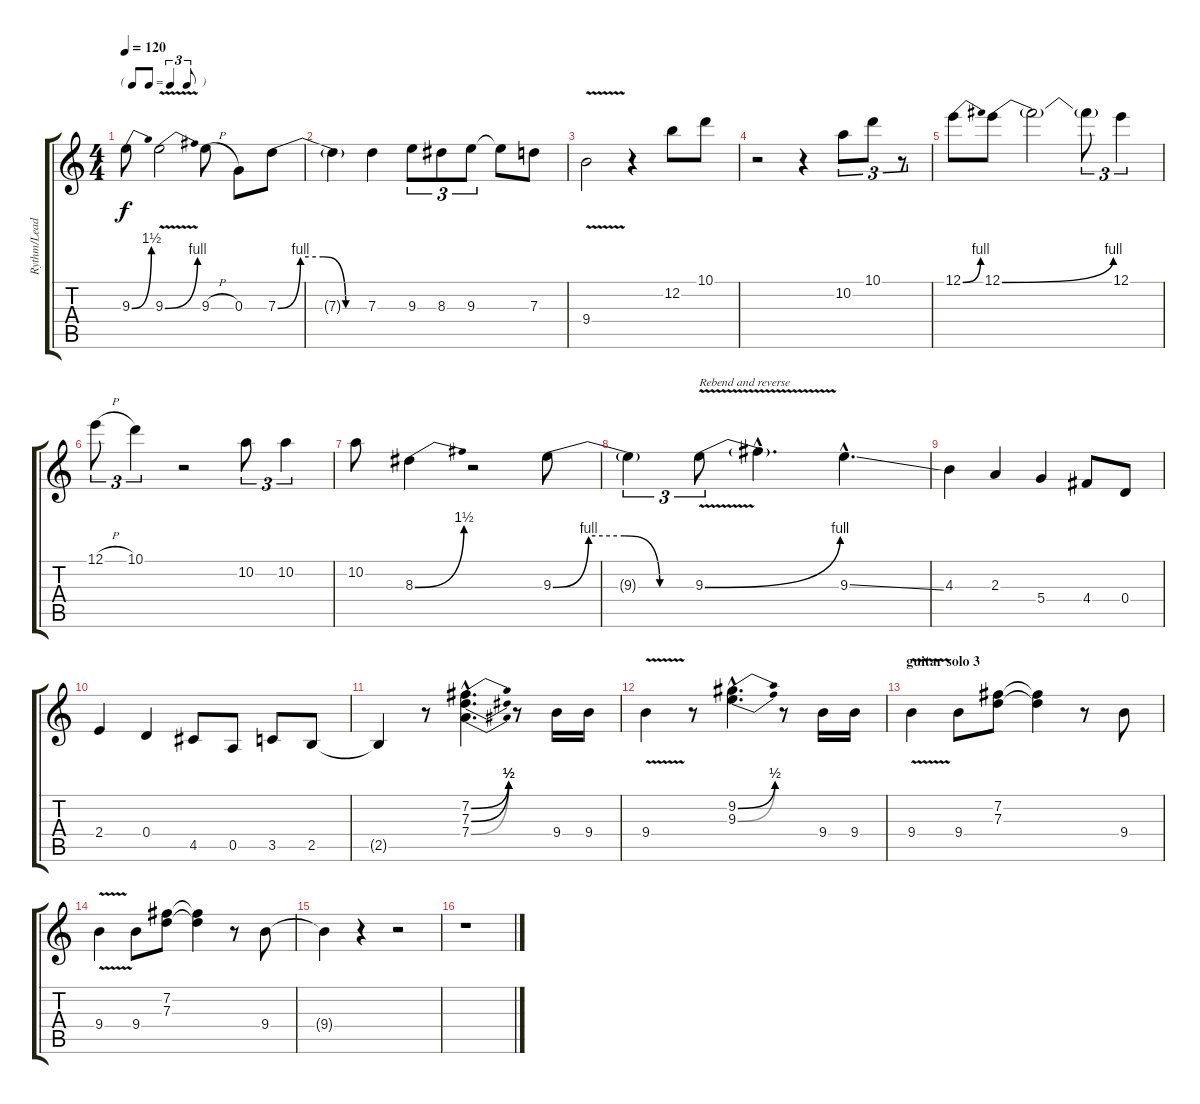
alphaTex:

\track ("Rythm/Lead Guitar (Gilmour)" "Rythm/Lead") {instrument electricguitarclean}
\staff {score tabs}
\tuning (E4 B3 G3 D3 A2 E2) {hide}
\ts (4 4)
\tf triplet8th
\tempo 120
\clef g2
\ks c
9.3{be (bend 0 0 60 6)}.8{dy f} 9.3{be (bend 0 0 60 4) v}.2 9.3{h}.8 0.3.8 7.3{be (custom 0 0 15 4 30 4 45 0 60 0)}.8 |
7.3{t}.4 7.3.4 9.3.8{tu (3 2)} 8.3.8{tu (3 2)} 9.3.8{tu (3 2)} 9.3{t}.8 7.3.8 |
9.4{v}.2 r.4 12.2.8 10.1.8 |
r.2 r.4 10.2.8{tu (3 2)} 10.1.8{tu (3 2)} r.8{tu (3 2)} |
12.1{be (bend 0 0 60 4)}.8 12.1{be (bend 0 0 60 4)}.8 12.1{t}.2 12.1{t}.8{tu (3 2)} 12.1.4{tu (3 2)} |
12.1{h}.8{tu (3 2)} 10.1.4{tu (3 2)} r.2 10.2.8{tu (3 2)} 10.2.4{tu (3 2)} |
10.2.8 8.3{be (bend 0 0 60 6)}.4 r.2 9.3{be (custom 0 0 15 4 30 4 45 0 60 0)}.8 |
9.3{t}.4{tu (3 2)} 9.3{be (bend 0 0 60 4) v}.8{tu (3 2) txt "Rebend and reverse"} 9.3{hac t}.4{d} 9.3{ss hac}.4{d} |
4.3.4 2.3.4 5.4.4 4.4.8 0.4.8 |
2.4.4 0.4.4 4.5.8 0.5.8 3.5.8 2.5.8 |
2.5{t}.4 r.8 (7.2{be (bend 0 0 60 2) hac} 7.3{be (bend 0 0 60 2) hac} 7.4{be (bend 0 0 60 2) hac}).4{d} r.8 9.4.16 9.4.16 |
9.4{v}.4 r.8 (9.2{be (bend 0 0 60 2) hac} 9.3{be (bend 0 0 60 2) hac}).4{d} r.8 9.4.16 9.4.16 |
\section ("" "guitar solo 3")
9.4{v}.4 9.4.8 (7.2 7.3).8 (7.2{t} 7.3{t}).4 r.8 9.4.8 |
9.4{v}.4 9.4.8 (7.2 7.3).8 (7.2{t} 7.3{t}).4 r.8 9.4.8 |
9.4{t}.4 r.4 r.2 |
r.1
